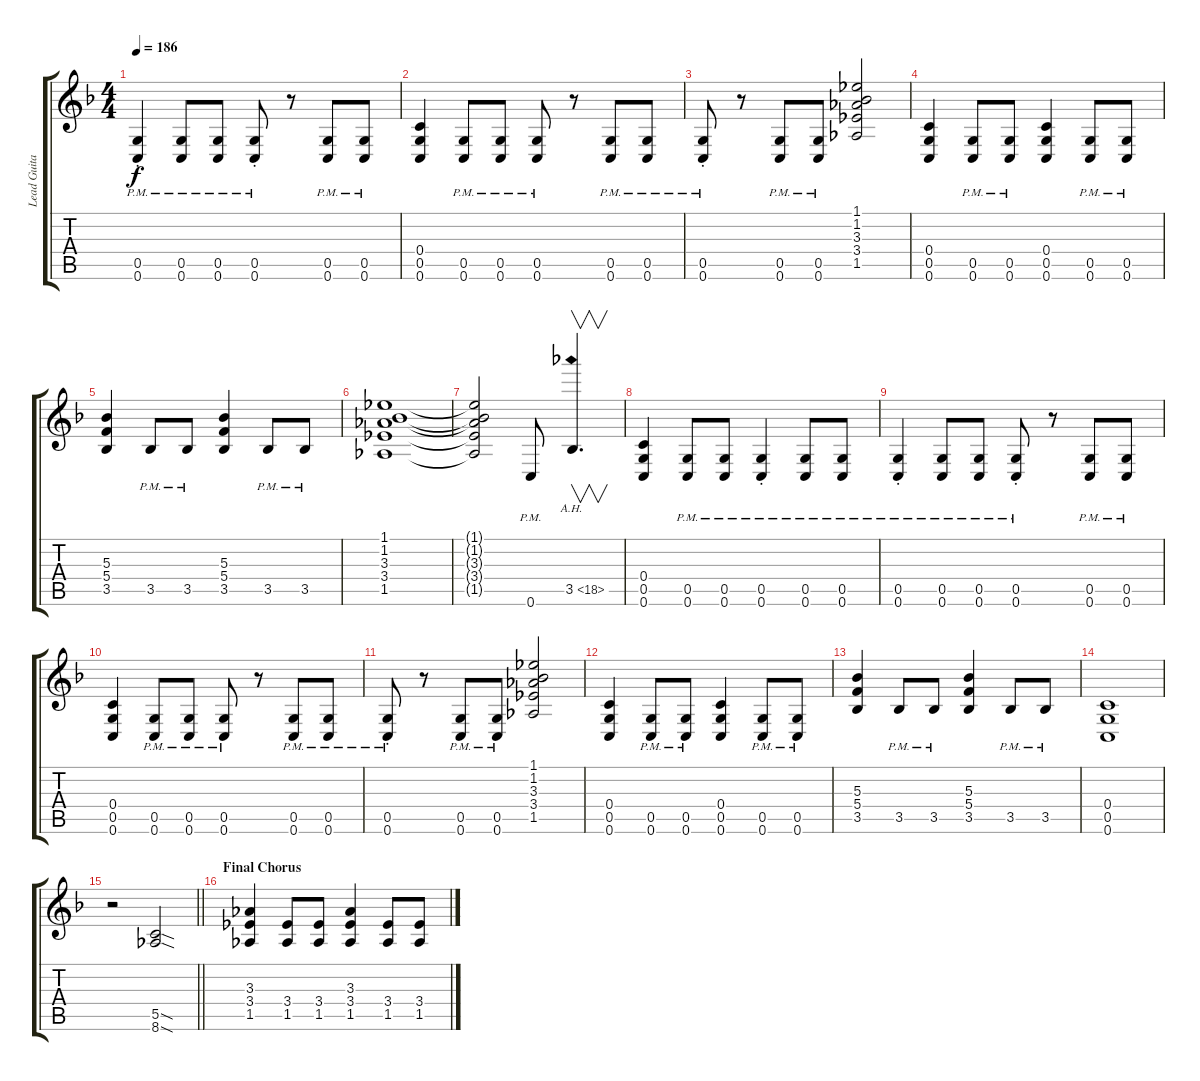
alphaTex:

\track ("Lead Guitar" "Lead Guita") {instrument distortionguitar}
\staff {score tabs}
\tuning (D4 A3 F3 C3 G2 C2) {hide}
\ts (4 4)
\tempo 186
\clef g2
\ks f
(0.5{pm st} 0.6{pm st}).4{dy f} (0.5{pm} 0.6{pm}).8 (0.5{pm} 0.6{pm}).8 (0.5{pm st} 0.6{pm st}).8 r.8 (0.5{pm} 0.6{pm}).8 (0.5{pm} 0.6{pm}).8 |
(0.4 0.5 0.6).4 (0.5{pm} 0.6{pm}).8 (0.5{pm} 0.6{pm}).8 (0.5{pm} 0.6{pm}).8 r.8 (0.5{pm} 0.6{pm}).8 (0.5{pm} 0.6{pm}).8 |
(0.5{pm st} 0.6{pm st}).8 r.8 (0.5{pm} 0.6{pm}).8 (0.5{pm} 0.6{pm}).8 (1.1 1.2 3.3 3.4 1.5).2 |
(0.4 0.5 0.6).4 (0.5{pm} 0.6{pm}).8 (0.5{pm} 0.6{pm}).8 (0.4 0.5 0.6).4 (0.5{pm} 0.6{pm}).8 (0.5{pm} 0.6{pm}).8 |
(5.3 5.4 3.5).4 3.5{pm}.8 3.5{pm}.8 (5.3 5.4 3.5).4 3.5{pm}.8 3.5{pm}.8 |
(1.1 1.2 3.3 3.4 1.5).1 |
(1.1{t} 1.2{t} 3.3{t} 3.4{t} 1.5{t}).2 0.6{pm}.8 3.5{ah 15}.4{v d} |
(0.4 0.5 0.6).4 (0.5{pm} 0.6{pm}).8 (0.5{pm} 0.6{pm}).8 (0.5{pm st} 0.6{pm st}).4 (0.5{pm} 0.6{pm}).8 (0.5{pm} 0.6{pm}).8 |
(0.5{pm st} 0.6{pm st}).4 (0.5{pm} 0.6{pm}).8 (0.5{pm} 0.6{pm}).8 (0.5{pm st} 0.6{pm st}).8 r.8 (0.5{pm} 0.6{pm}).8 (0.5{pm} 0.6{pm}).8 |
(0.4 0.5 0.6).4 (0.5{pm} 0.6{pm}).8 (0.5{pm} 0.6{pm}).8 (0.5{pm} 0.6{pm}).8 r.8 (0.5{pm} 0.6{pm}).8 (0.5{pm} 0.6{pm}).8 |
(0.5{pm st} 0.6{pm st}).8 r.8 (0.5{pm} 0.6{pm}).8 (0.5{pm} 0.6{pm}).8 (1.1 1.2 3.3 3.4 1.5).2 |
(0.4 0.5 0.6).4 (0.5{pm} 0.6{pm}).8 (0.5{pm} 0.6{pm}).8 (0.4 0.5 0.6).4 (0.5{pm} 0.6{pm}).8 (0.5{pm} 0.6{pm}).8 |
(5.3 5.4 3.5).4 3.5{pm}.8 3.5{pm}.8 (5.3 5.4 3.5).4 3.5{pm}.8 3.5{pm}.8 |
(0.4 0.5 0.6).1 |
\barLineRight lightlight
r.2 (5.5{sod} 8.6{sod}).2 |
\section ("" "Final Chorus")
(3.3 3.4 1.5).4 (3.4 1.5).8 (3.4 1.5).8 (3.3 3.4 1.5).4 (3.4 1.5).8 (3.4 1.5).8
